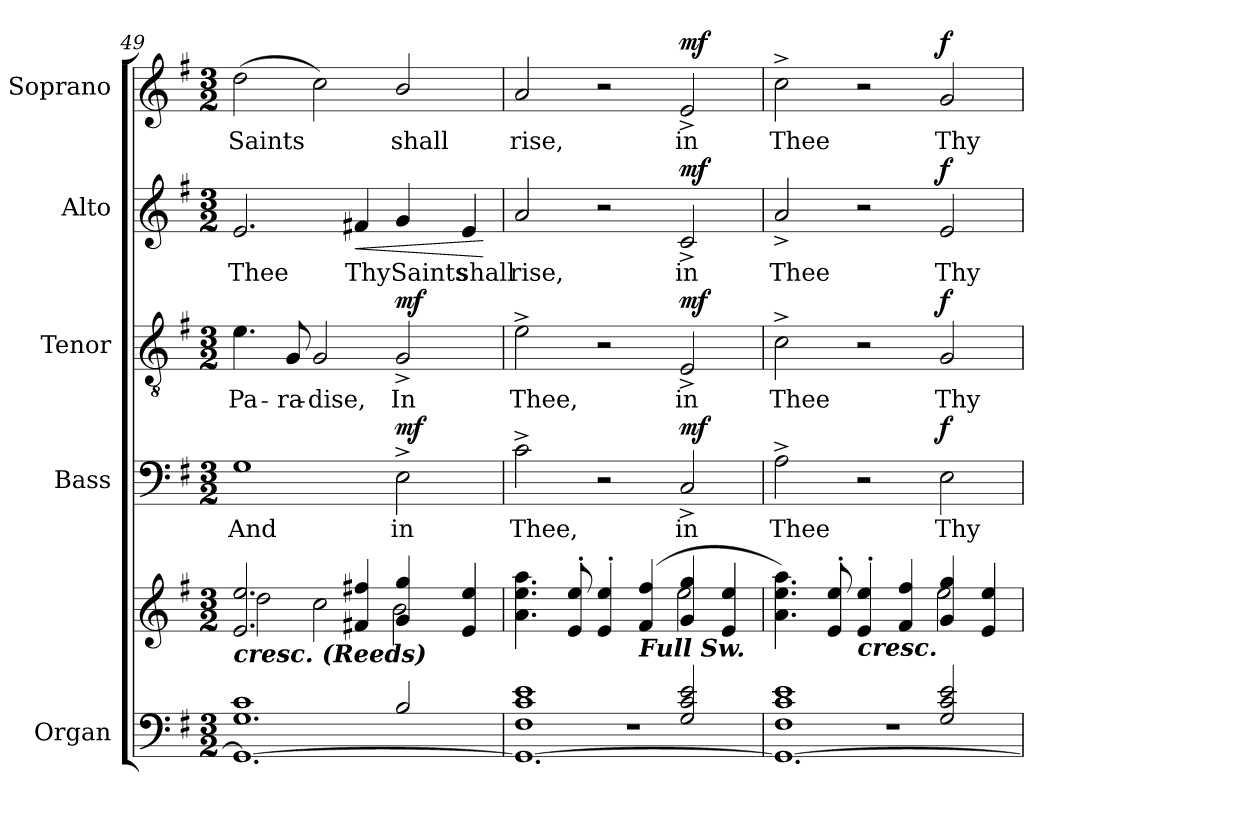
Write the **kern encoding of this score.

**kern	**kern	**kern	**text	**dynam	**kern	**text	**dynam	**kern	**text	**dynam	**kern	**text	**dynam
*part5	*part5	*part4	*part4	*part4	*part3	*part3	*part3	*part2	*part2	*part2	*part1	*part1	*part1
*staff6	*staff5	*staff4	*staff4	*staff4	*staff3	*staff3	*staff3	*staff2	*staff2	*staff2	*staff1	*staff1	*staff1
*I"Organ	*	*I"Bass	*	*	*I"Tenor	*	*	*I"Alto	*	*	*I"Soprano	*	*
*	*	*I'B.	*	*	*I'T	*	*	*I'A.	*	*	*I'S.	*	*
*clefF4	*clefG2	*clefF4	*	*	*clefGv2	*	*	*clefG2	*	*	*clefG2	*	*
*k[f#]	*k[f#]	*k[f#]	*	*	*k[f#]	*	*	*k[f#]	*	*	*k[f#]	*	*
*G:	*G:	*G:	*	*	*G:	*	*	*G:	*	*	*G:	*	*
*M3/2	*M3/2	*M3/2	*	*	*M3/2	*	*	*M3/2	*	*	*M3/2	*	*
=49	=49	=49	=49	=49	=49	=49	=49	=49	=49	=49	=49	=49	=49
*^	*^	*	*	*	*	*	*	*	*	*	*	*	*
*	*^	*	*^	*	*	*	*	*	*	*	*	*	*	*	*
!	!	!	!LO:TX:b:Bi:t=cresc. (Reeds)	!	!	!	!	!	!	!	!	!	!	!	!	!	!
!	!	!	!	!	!LO:N:vis=1	!	!LO:LY:b	!	!	!LO:LY:b	!	!	!LO:LY:b	!	!	!LO:LY:b	!
1c	1.G\	1.GG\_	2.e/ 2.ee/	2dd\	1.ryy	1G	And	.	4.e	Pa-	.	2.e	Thee	.	(>2dd	Saints	.
!	!	!	!	!	!	!	!	!	!	!LO:LY:b	!	!	!	!	!	!	!
.	.	.	.	.	.	.	.	.	8G	-ra-	.	.	.	.	.	.	.
!	!	!	!	!	!	!	!	!	!	!LO:LY:b	!	!	!	!	!	!	!
.	.	.	.	2cc\	.	.	.	.	2G	-dise,	.	.	.	.	2cc)	.	.
!	!	!	!	!	!	!	!	!	!	!	!	!	!LO:LY:b	!LO:HP:b	!	!	!
.	.	.	4f#X/ 4ff#X/	.	.	.	.	.	.	.	.	4f#X	Thy	<	.	.	.
!	!	!	!	!	!	!	!LO:LY:b	!LO:DY:b	!	!LO:LY:b	!LO:DY:b	!	!LO:LY:b	!	!	!LO:LY:b	!
2B	.	.	4g/ 4gg/	2b\	.	2E^	in	mf	2G^	In	mf	4g	Saints	.	2b/	shall	.
!	!	!	!	!	!	!	!	!	!	!	!	!	!LO:LY:b	!	!	!	!
.	.	.	4e/ 4ee/	.	.	.	.	.	.	.	.	4e	shall	.	.	.	.
*v	*v	*v	*	*	*	*	*	*	*	*	*	*	*	*	*	*	*
*	*v	*v	*v	*	*	*	*	*	*	*	*	*	*	*	*
.	.	.	.	.	.	.	.	.	.	[	.	.	.
=50	=50	=50	=50	=50	=50	=50	=50	=50	=50	=50	=50	=50	=50
*^	*^	*	*	*	*	*	*	*	*	*	*	*	*
!	!LO:N:vis=1	!	!LO:N:vis=1	!	!LO:LY:b	!	!	!LO:LY:b	!	!	!LO:LY:b	!	!	!LO:LY:b	!
*	*^	*	*^	*	*	*	*	*	*	*	*	*	*	*	*
1F# 1c 1e	1.r	1.GG\_	4.a\ 4.ee\ 4.aa\	1.ryy	2ryy	2c^	Thee,	.	2e^	Thee,	.	2a	rise,	.	2a	rise,	.
.	.	.	8e/' 8ee/'	.	.	.	.	.	.	.	.	.	.	.	.	.	.
.	.	.	4e/' 4ee/'	.	2ryy	2r	.	.	2r	.	.	2r	.	.	2r	.	.
!	!	!	!LO:TX:b:Bi:t=Full Sw.	!	!	!	!	!	!	!	!	!	!	!	!	!	!
.	.	.	(>4f#/ 4ff#/	.	.	.	.	.	.	.	.	.	.	.	.	.	.
!	!	!	!	!	!	!	!LO:LY:b	!LO:DY:b	!	!LO:LY:b	!LO:DY:b	!	!LO:LY:b	!LO:DY:b	!	!LO:LY:b	!LO:DY:b
2G 2c 2e	.	.	4g/ 4gg/	.	2ee\	2C^	in	mf	2E^	in	mf	2c^	in	mf	2e^	in	mf
.	.	.	4e/ 4ee/	.	.	.	.	.	.	.	.	.	.	.	.	.	.
=51	=51	=51	=51	=51	=51	=51	=51	=51	=51	=51	=51	=51	=51	=51	=51	=51	=51
!	!LO:N:vis=1	!	!	!LO:N:vis=1	!	!	!LO:LY:b	!	!	!LO:LY:b	!	!	!LO:LY:b	!	!	!LO:LY:b	!
1F# 1c 1e	1.r	1.GG\_	4.a\ 4.ee\ 4.aa\)	1.ryy	2ryy	2A^\	Thee	.	2c^	Thee	.	2a^	Thee	.	2cc^	Thee	.
.	.	.	8e/' 8ee/'	.	.	.	.	.	.	.	.	.	.	.	.	.	.
!	!	!	!LO:TX:b:Bi:t=cresc.	!	!	!	!	!	!	!	!	!	!	!	!	!	!
.	.	.	4e/' 4ee/'	.	2ryy	2r	.	.	2r	.	.	2r	.	.	2r	.	.
.	.	.	4f#/ 4ff#/	.	.	.	.	.	.	.	.	.	.	.	.	.	.
!	!	!	!	!	!	!	!LO:LY:b	!LO:DY:b	!	!LO:LY:b	!LO:DY:b	!	!LO:LY:b	!LO:DY:b	!	!LO:LY:b	!LO:DY:b
2G 2c 2e	.	.	4g/ 4gg/	.	2ee\	2E	Thy	f	2G	Thy	f	2e	Thy	f	2g	Thy	f
.	.	.	4e/ 4ee/	.	.	.	.	.	.	.	.	.	.	.	.	.	.
*v	*v	*v	*	*	*	*	*	*	*	*	*	*	*	*	*	*	*
*	*v	*v	*v	*	*	*	*	*	*	*	*	*	*	*	*
=	=	=	=	=	=	=	=	=	=	=	=	=	=
*-	*-	*-	*-	*-	*-	*-	*-	*-	*-	*-	*-	*-	*-
